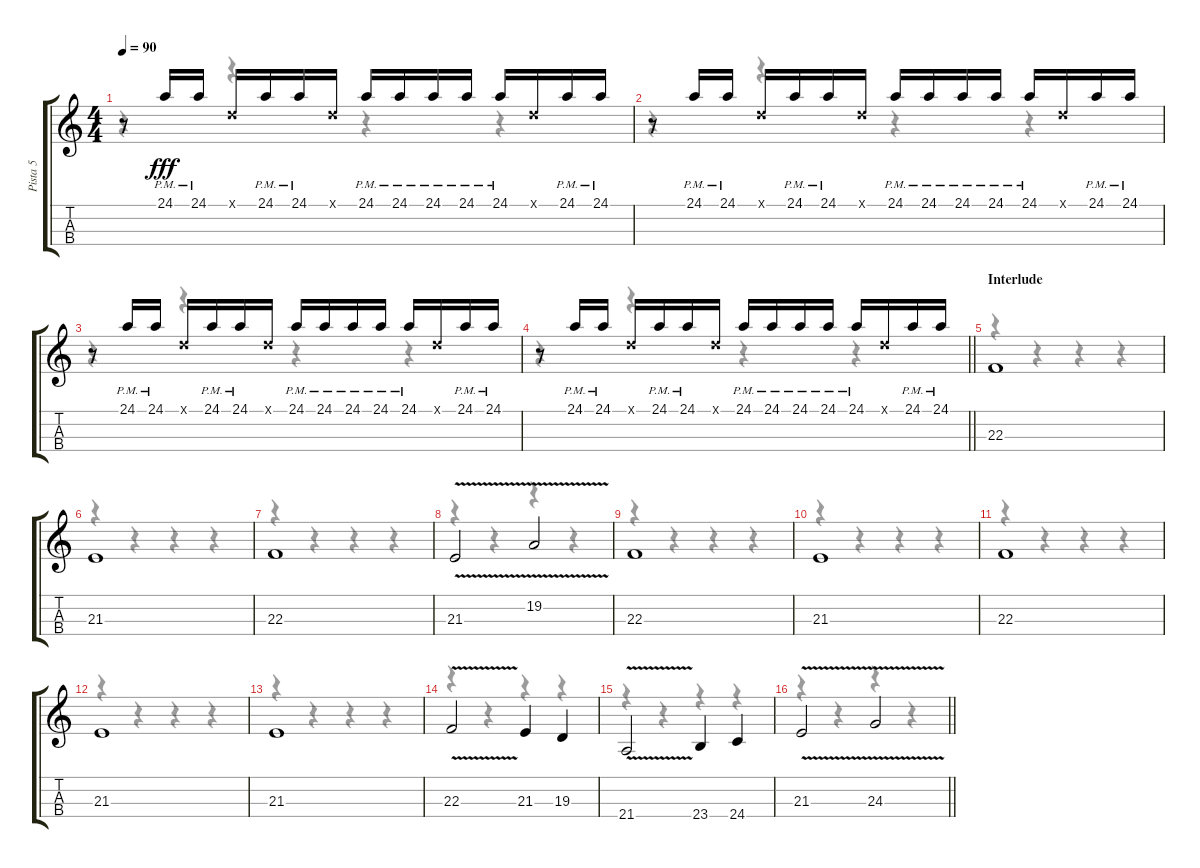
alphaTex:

\track ("Pista 5" "Pista 5") {instrument cello}
\staff {score tabs}
\tuning (A3 D3 G2 C2) {hide}
\voice
\ts (4 4)
\tempo 90
\clef g2
\ks c
r.8{dy fff} 24.1{pm}.16 24.1{pm}.16 17.1{x}.16 24.1{pm}.16 24.1{pm}.16 17.1{x}.16 24.1{pm}.16 24.1{pm}.16 24.1{pm}.16 24.1{pm}.16 24.1{pm}.16 17.1{x}.16 24.1{pm}.16 24.1{pm}.16 |
r.8 24.1{pm}.16 24.1{pm}.16 17.1{x}.16 24.1{pm}.16 24.1{pm}.16 17.1{x}.16 24.1{pm}.16 24.1{pm}.16 24.1{pm}.16 24.1{pm}.16 24.1{pm}.16 17.1{x}.16 24.1{pm}.16 24.1{pm}.16 |
r.8 24.1{pm}.16 24.1{pm}.16 17.1{x}.16 24.1{pm}.16 24.1{pm}.16 17.1{x}.16 24.1{pm}.16 24.1{pm}.16 24.1{pm}.16 24.1{pm}.16 24.1{pm}.16 17.1{x}.16 24.1{pm}.16 24.1{pm}.16 |
\barLineRight lightlight
r.8 24.1{pm}.16 24.1{pm}.16 17.1{x}.16 24.1{pm}.16 24.1{pm}.16 17.1{x}.16 24.1{pm}.16 24.1{pm}.16 24.1{pm}.16 24.1{pm}.16 24.1{pm}.16 17.1{x}.16 24.1{pm}.16 24.1{pm}.16 |
\section ("" "Interlude")
22.3.1 |
21.3.1 |
22.3.1 |
21.3{v}.2 19.2{v}.2 |
22.3.1 |
21.3.1 |
22.3.1 |
21.3.1 |
21.3.1 |
22.3{v}.2 21.3.4 19.3.4 |
21.4{v}.2 23.4.4 24.4.4 |
\barLineRight lightlight
21.3{v}.2 24.3{v}.2
\voice
\clef g2
\ottava regular
\simile none
\ks c
r.4{dy f} r.4 r.4 r.4 |
r.4 r.4 r.4 r.4 |
r.4 r.4 r.4 r.4 |
\barLineRight lightlight
r.4 r.4 r.4 r.4 |
r.4 r.4 r.4 r.4 |
r.4 r.4 r.4 r.4 |
r.4 r.4 r.4 r.4 |
r.4 r.4 r.4 r.4 |
r.4 r.4 r.4 r.4 |
r.4 r.4 r.4 r.4 |
r.4 r.4 r.4 r.4 |
r.4 r.4 r.4 r.4 |
r.4 r.4 r.4 r.4 |
r.4 r.4 r.4 r.4 |
r.4 r.4 r.4 r.4 |
\barLineRight lightlight
r.4 r.4 r.4 r.4
